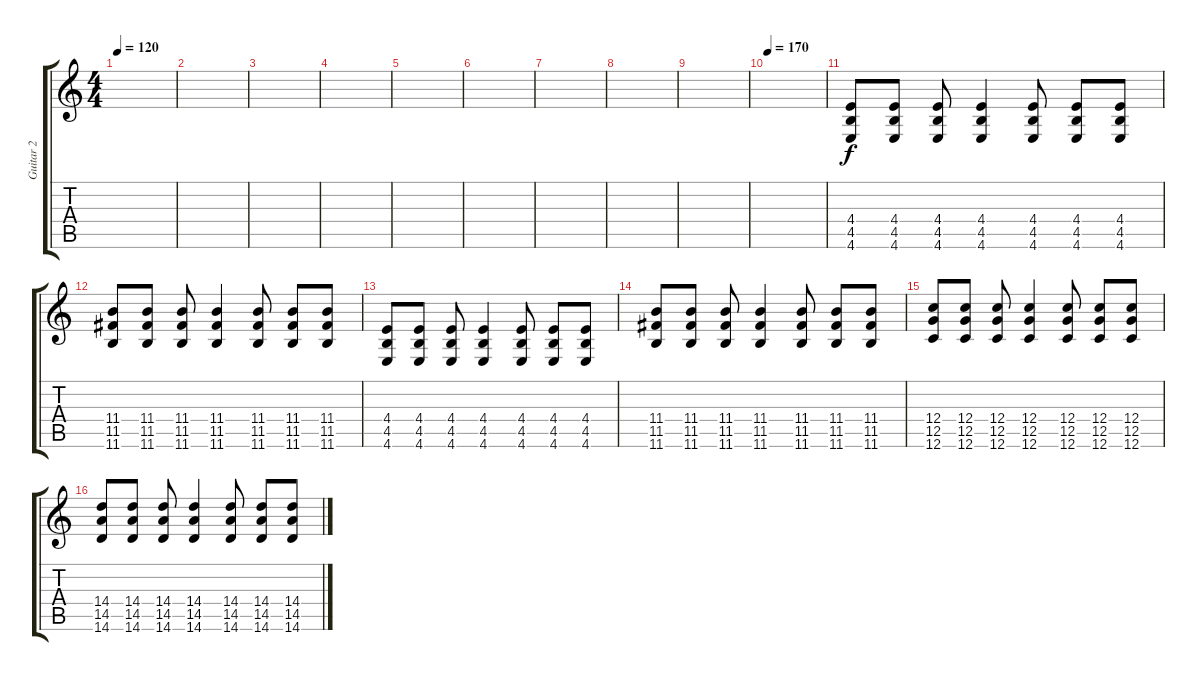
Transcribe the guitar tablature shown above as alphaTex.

\track ("Guitar 2" "Guitar 2") {instrument distortionguitar}
\staff {score tabs}
\tuning (D4 A3 F3 C3 G2 C2) {hide}
\ts (4 4)
\tempo 120
\clef g2
\ks c
|
|
|
|
|
|
|
|
|
\tempo 170
|
(4.4 4.5 4.6).8 (4.4 4.5 4.6).8 (4.4 4.5 4.6).8 (4.4 4.5 4.6).4 (4.4 4.5 4.6).8 (4.4 4.5 4.6).8 (4.4 4.5 4.6).8 |
(11.4 11.5 11.6).8 (11.4 11.5 11.6).8 (11.4 11.5 11.6).8 (11.4 11.5 11.6).4 (11.4 11.5 11.6).8 (11.4 11.5 11.6).8 (11.4 11.5 11.6).8 |
(4.4 4.5 4.6).8 (4.4 4.5 4.6).8 (4.4 4.5 4.6).8 (4.4 4.5 4.6).4 (4.4 4.5 4.6).8 (4.4 4.5 4.6).8 (4.4 4.5 4.6).8 |
(11.4 11.5 11.6).8 (11.4 11.5 11.6).8 (11.4 11.5 11.6).8 (11.4 11.5 11.6).4 (11.4 11.5 11.6).8 (11.4 11.5 11.6).8 (11.4 11.5 11.6).8 |
(12.4 12.5 12.6).8 (12.4 12.5 12.6).8 (12.4 12.5 12.6).8 (12.4 12.5 12.6).4 (12.4 12.5 12.6).8 (12.4 12.5 12.6).8 (12.4 12.5 12.6).8 |
(14.4 14.5 14.6).8 (14.4 14.5 14.6).8 (14.4 14.5 14.6).8 (14.4 14.5 14.6).4 (14.4 14.5 14.6).8 (14.4 14.5 14.6).8 (14.4 14.5 14.6).8
